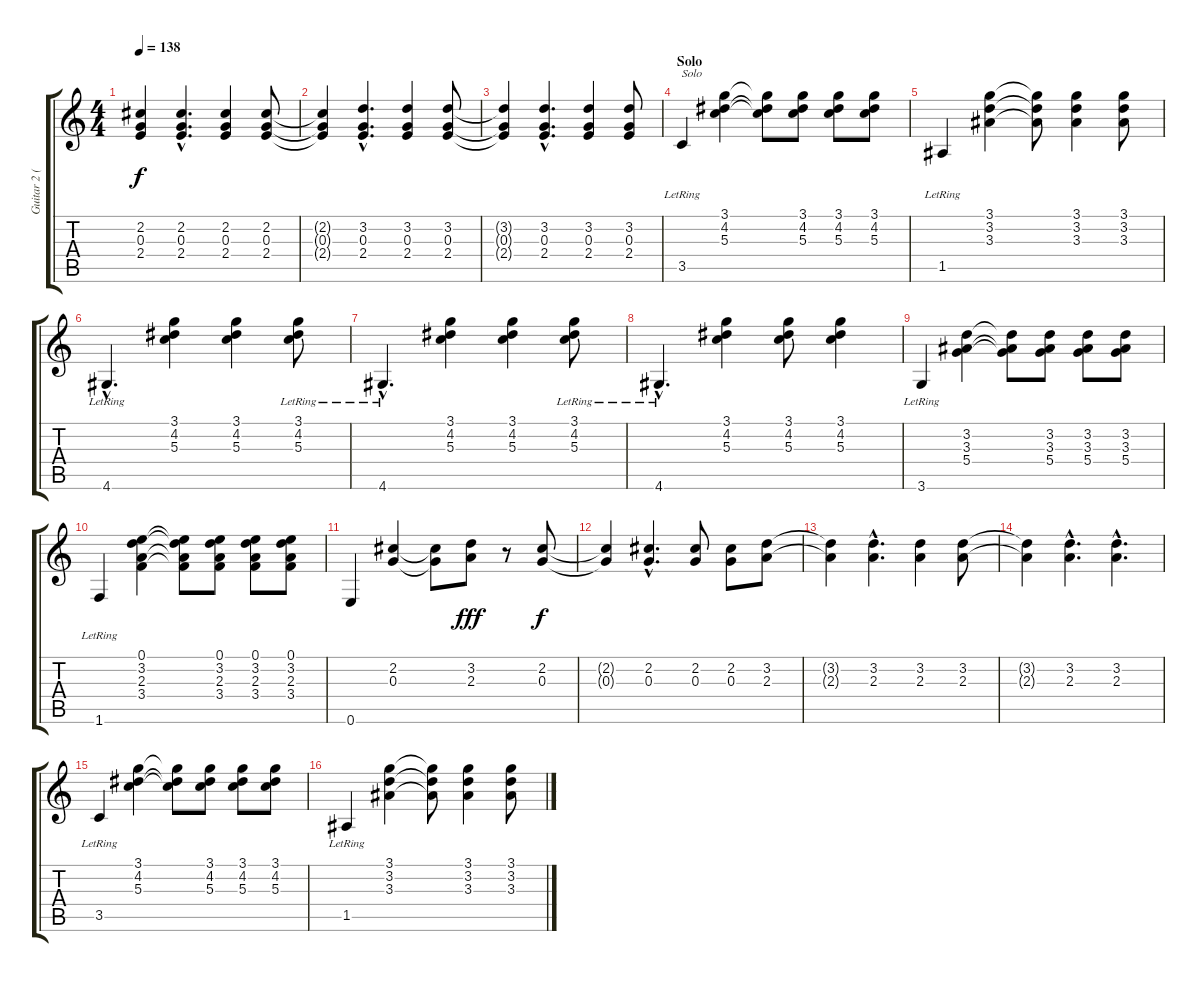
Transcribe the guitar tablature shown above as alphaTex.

\track ("Guitar 2 (Rhythm)" "Guitar 2 (") {instrument acousticguitarsteel}
\staff {score tabs}
\tuning (E4 B3 G3 D3 A2 E2) {hide}
\ts (4 4)
\tempo 138
\clef g2
\ks c
(2.2{t} 0.3{t} 2.4{t}).4{dy f} (2.2{hac} 0.3{hac} 2.4{hac}).4{d} (2.2 0.3 2.4).4 (2.2 0.3 2.4).8 |
(2.2{t} 0.3{t} 2.4{t}).4 (3.2{hac} 0.3{hac} 2.4{hac}).4{d} (3.2 0.3 2.4).4 (3.2 0.3 2.4).8 |
(3.2{t} 0.3{t} 2.4{t}).4 (3.2{hac} 0.3{hac} 2.4{hac}).4{d} (3.2 0.3 2.4).4 (3.2 0.3 2.4).8 |
\section ("" "Solo")
3.5{lr}.4{txt "Solo"} (3.1 4.2 5.3).4 (3.1{t} 4.2{t} 5.3{t}).8 (3.1 4.2 5.3).8 (3.1 4.2 5.3).8 (3.1 4.2 5.3).8 |
1.5{lr}.4 (3.1 3.2 3.3).4 (3.1{t} 3.2{t} 3.3{t}).8 (3.1 3.2 3.3).4 (3.1 3.2 3.3).8 |
4.6{hac lr}.4{d} (3.1 4.2 5.3).4 (3.1 4.2 5.3).4 (3.1{lr} 4.2{lr} 5.3{lr}).8 |
4.6{hac lr}.4{d} (3.1 4.2 5.3).4 (3.1 4.2 5.3).4 (3.1{lr} 4.2{lr} 5.3{lr}).8 |
4.6{hac lr}.4{d} (3.1 4.2 5.3).4 (3.1 4.2 5.3).8 (3.1 4.2 5.3).4 |
3.6{lr}.4 (3.2 3.3 5.4).4 (3.2{t} 3.3{t} 5.4{t}).8 (3.2 3.3 5.4).8 (3.2 3.3 5.4).8 (3.2 3.3 5.4).8 |
1.6{lr}.4 (0.1 3.2 2.3 3.4).4 (0.1{t} 3.2{t} 2.3{t} 3.4{t}).8 (0.1 3.2 2.3 3.4).8 (0.1 3.2 2.3 3.4).8 (0.1 3.2 2.3 3.4).8 |
0.6.4 (2.2 0.3).4 (2.2{t} 0.3{t}).8 (3.2 2.3).8{dy fff} r.8 (2.2 0.3).8{dy f} |
(2.2{t} 0.3{t}).4 (2.2{hac} 0.3{hac}).4{d} (2.2 0.3).8 (2.2 0.3).8 (3.2 2.3).8 |
(3.2{t} 2.3{t}).4 (3.2{hac} 2.3{hac}).4{d} (3.2 2.3).4 (3.2 2.3).8 |
(3.2{t} 2.3{t}).4 (3.2{hac} 2.3{hac}).4{d} (3.2{hac} 2.3{hac}).4{d} |
3.5{lr}.4 (3.1 4.2 5.3).4 (3.1{t} 4.2{t} 5.3{t}).8 (3.1 4.2 5.3).8 (3.1 4.2 5.3).8 (3.1 4.2 5.3).8 |
1.5{lr}.4 (3.1 3.2 3.3).4 (3.1{t} 3.2{t} 3.3{t}).8 (3.1 3.2 3.3).4 (3.1 3.2 3.3).8
